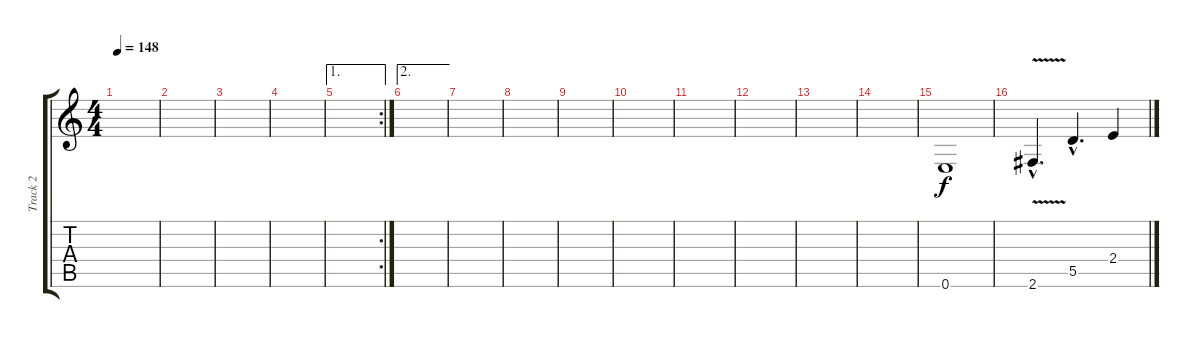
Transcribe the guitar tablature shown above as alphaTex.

\track ("Track 2" "Track 2") {instrument distortionguitar}
\staff {score tabs}
\tuning (E4 B3 G3 D3 A2 E2) {hide}
\ts (4 4)
\tempo 148
\clef g2
\ks c
|
|
|
|
\ae 1
\rc 2
|
\ae 2
|
|
|
|
|
|
|
|
|
0.6.1 |
2.6{v hac}.4{d} 5.5{hac}.4{d} 2.4.4
